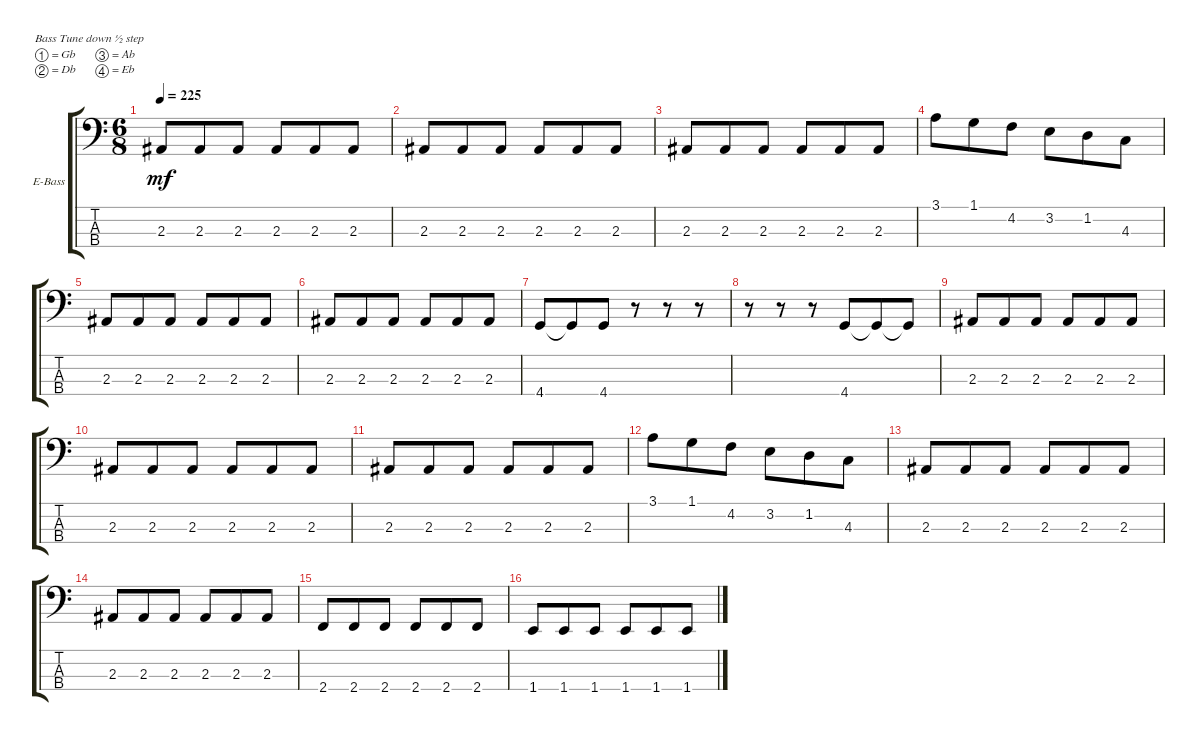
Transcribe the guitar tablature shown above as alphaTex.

\bracketExtendMode groupsimilarinstruments
\firstSystemTrackNameOrientation horizontal
\otherSystemsTrackNameOrientation horizontal
\track ("Electric Bass" "E-Bass") {solo instrument electricbassfinger}
\staff {score tabs}
\tuning (Gb2 Db2 Ab1 Eb1)
\ts (6 8)
\tempo 225
\clef f4
\ks c
2.3.8{dy mf} 2.3.8 2.3.8 2.3.8 2.3.8 2.3.8 |
2.3.8 2.3.8 2.3.8 2.3.8 2.3.8 2.3.8 |
2.3.8 2.3.8 2.3.8 2.3.8 2.3.8 2.3.8 |
3.1.8 1.1.8 4.2.8 3.2.8 1.2.8 4.3.8 |
2.3.8 2.3.8 2.3.8 2.3.8 2.3.8 2.3.8 |
2.3.8 2.3.8 2.3.8 2.3.8 2.3.8 2.3.8 |
4.4.8 4.4{t}.8 4.4.8 r.8 r.8 r.8 |
r.8 r.8 r.8 4.4.8 4.4{t}.8 4.4{t}.8 |
2.3.8 2.3.8 2.3.8 2.3.8 2.3.8 2.3.8 |
2.3.8 2.3.8 2.3.8 2.3.8 2.3.8 2.3.8 |
2.3.8 2.3.8 2.3.8 2.3.8 2.3.8 2.3.8 |
3.1.8 1.1.8 4.2.8 3.2.8 1.2.8 4.3.8 |
2.3.8 2.3.8 2.3.8 2.3.8 2.3.8 2.3.8 |
2.3.8 2.3.8 2.3.8 2.3.8 2.3.8 2.3.8 |
2.4.8 2.4.8 2.4.8 2.4.8 2.4.8 2.4.8 |
1.4.8 1.4.8 1.4.8 1.4.8 1.4.8 1.4.8
